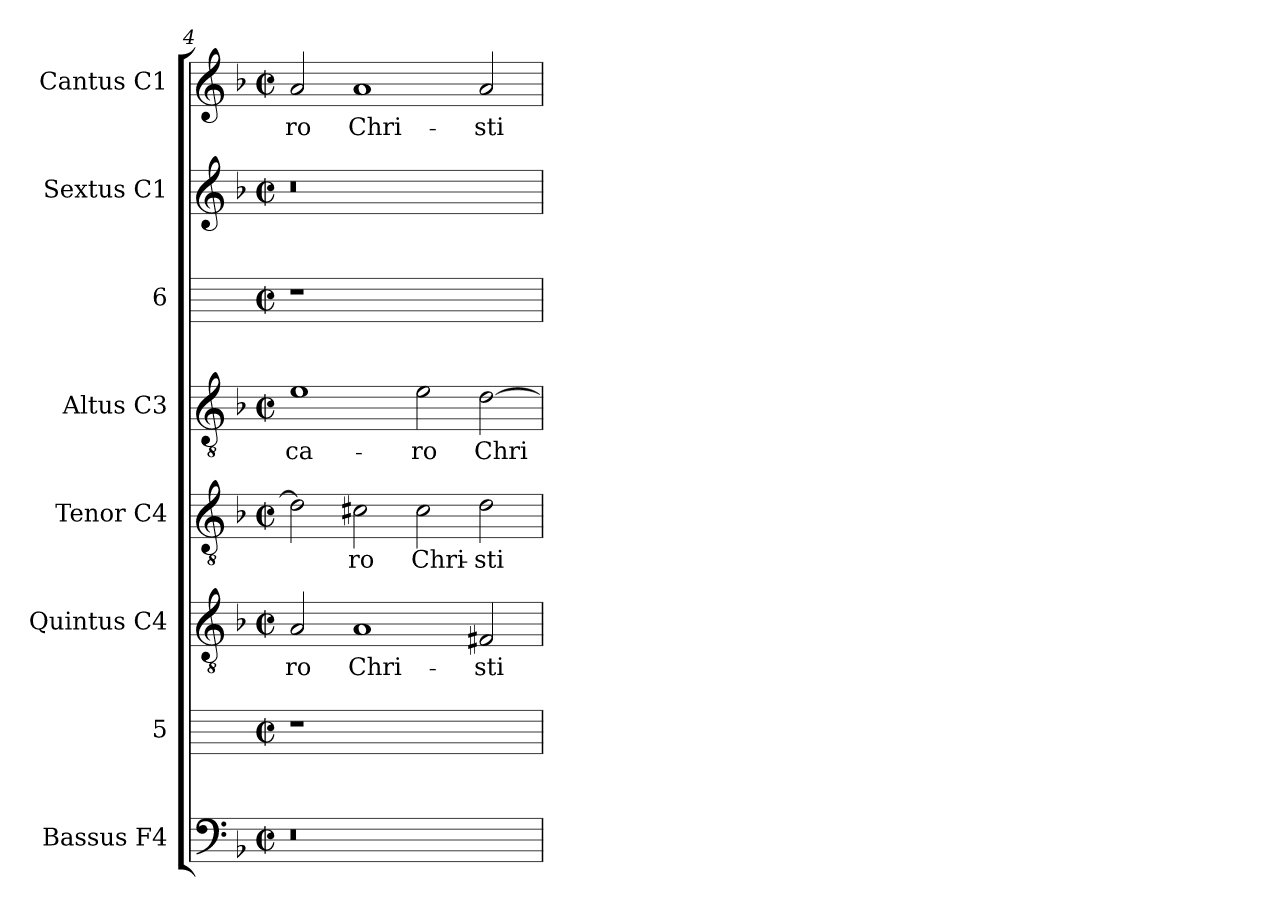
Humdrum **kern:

**kern	**kern	**kern	**text	**kern	**text	**kern	**text	**kern	**kern	**kern	**text
*part8	*part7	*part6	*part6	*part5	*part5	*part4	*part4	*part3	*part2	*part1	*part1
*staff8	*staff7	*staff6	*staff6	*staff5	*staff5	*staff4	*staff4	*staff3	*staff2	*staff1	*staff1
*I"Bassus  F4	*I"5	*I"Quintus  C4	*	*I"Tenor  C4	*	*I"Altus  C3	*	*I"6	*I"Sextus  C1	*I"Cantus  C1	*
*I'B	*	*	*	*I'T	*	*I'A	*	*	*	*I'C	*
*clefF4	*	*clefGv2	*	*clefGv2	*	*clefGv2	*	*	*clefG2	*clefG2	*
*k[b-]	*k[]	*k[b-]	*	*k[b-]	*	*k[b-]	*	*k[]	*k[b-]	*k[b-]	*
*F:	*C:	*F:	*	*F:	*	*F:	*	*C:	*F:	*F:	*
*M2/2	*M2/2	*M2/2	*	*M2/2	*	*M2/2	*	*M2/2	*M2/2	*M2/2	*
*met(c|)	*met(c|)	*met(c|)	*	*met(c|)	*	*met(c|)	*	*met(c|)	*met(c|)	*met(c|)	*
=4	=4	=4	=4	=4	=4	=4	=4	=4	=4	=4	=4
!	!	!	!LO:LY:b:cj	!	!LO:LY:b:cj	!	!LO:LY:b:cj	!	!	!	!LO:LY:b:cj
0r	1r	2A/	-ro	2d\]	--	1e	ca-	1r	0r	2a/	-ro
!	!	!	!LO:LY:b:cj	!	!LO:LY:b:cj	!	!	!	!	!	!LO:LY:b:cj
.	.	1A	Chri-	2c#X\	-ro	.	.	.	.	1a	Chri-
!	!	!	!	!	!LO:LY:b:cj	!	!LO:LY:b:cj	!	!	!	!
.	1ryy	.	.	2c#\	Chri-	2e\	-ro	1ryy	.	.	.
!	!	!	!LO:LY:b:cj	!	!LO:LY:b:cj	!	!LO:LY:b:cj	!	!	!	!LO:LY:b:cj
.	.	2F#X/	-sti	2d\	-sti	[>2d\	Chri-	.	.	2a/	-sti
=	=	=	=	=	=	=	=	=	=	=	=
*-	*-	*-	*-	*-	*-	*-	*-	*-	*-	*-	*-
